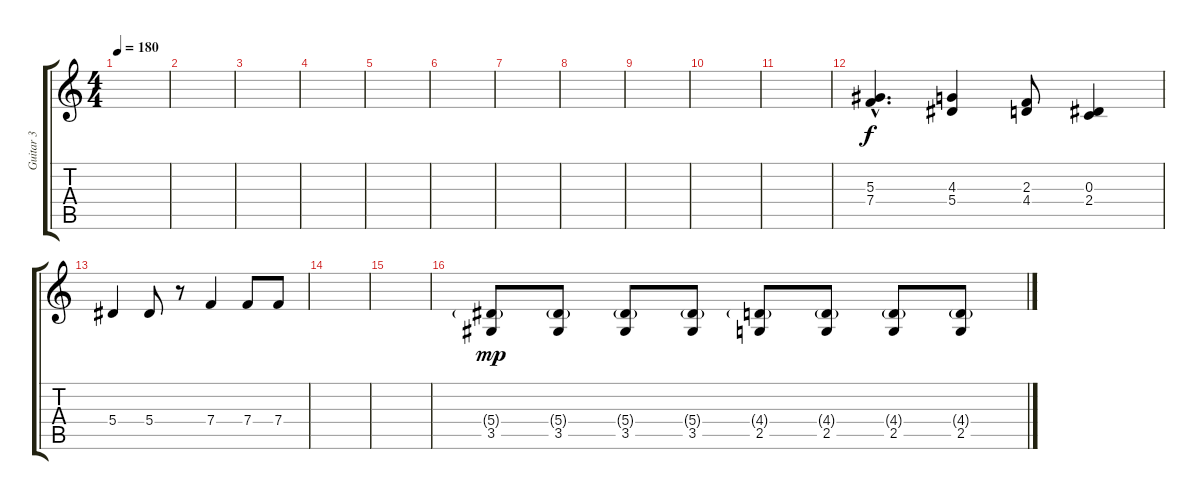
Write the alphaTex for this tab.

\track ("Guitar 3" "Guitar 3") {instrument distortionguitar}
\staff {score tabs}
\tuning (C4 G3 Eb3 Bb2 F2 C2) {hide}
\ts (4 4)
\tempo 180
\clef g2
\ks c
|
|
|
|
|
|
|
|
|
|
|
(5.3{hac} 7.4{hac}).4{d} (4.3 5.4).4 (2.3 4.4).8 (0.3 2.4).4 |
5.4.4 5.4.8 r.8 7.4.4 7.4.8 7.4.8 |
|
|
(5.4{g} 3.5).8{dy mp volume 10} (5.4{g} 3.5).8 (5.4{g} 3.5).8 (5.4{g} 3.5).8 (4.4{g} 2.5).8 (4.4{g} 2.5).8 (4.4{g} 2.5).8 (4.4{g} 2.5).8
